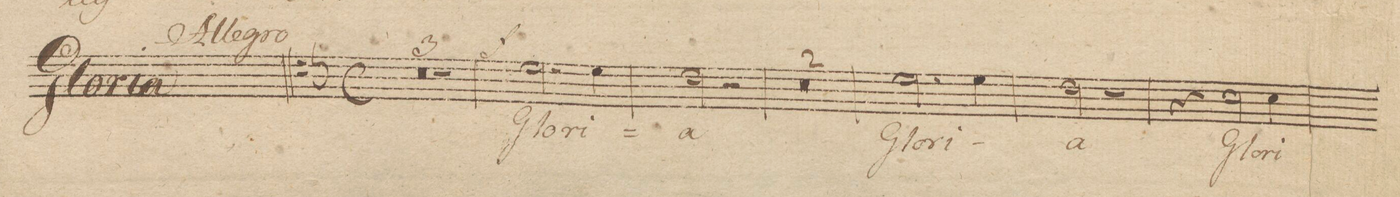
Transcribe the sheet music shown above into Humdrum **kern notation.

**kern	**text	**dynam
*I"Tenore Solo	*	*
*clefC4	*	*
*k[]	*	*
*met(c)	*	*
*M4/4	*	*
0r	.	.
=2	=2	=2
=3	=3	=3
1r	.	.
=4	=4	=4
*2\right	*	*
2.d\	Glo-	f
4d\	-ri-	.
=5	=5	=5
2c\	-a	.
2r	.	.
=6	=6	=6
0r	.	.
=7	=7	=7
=8	=8	=8
2.d\	Glo-	.
4d\	-ri-	.
=9	=9	=9
2c\	-a	.
2r	.	.
=10	=10	=10
4r	.	.
2B\	Glo-	.
4B\	-ri-	.
=11	=11	=11
*-	*-	*-
